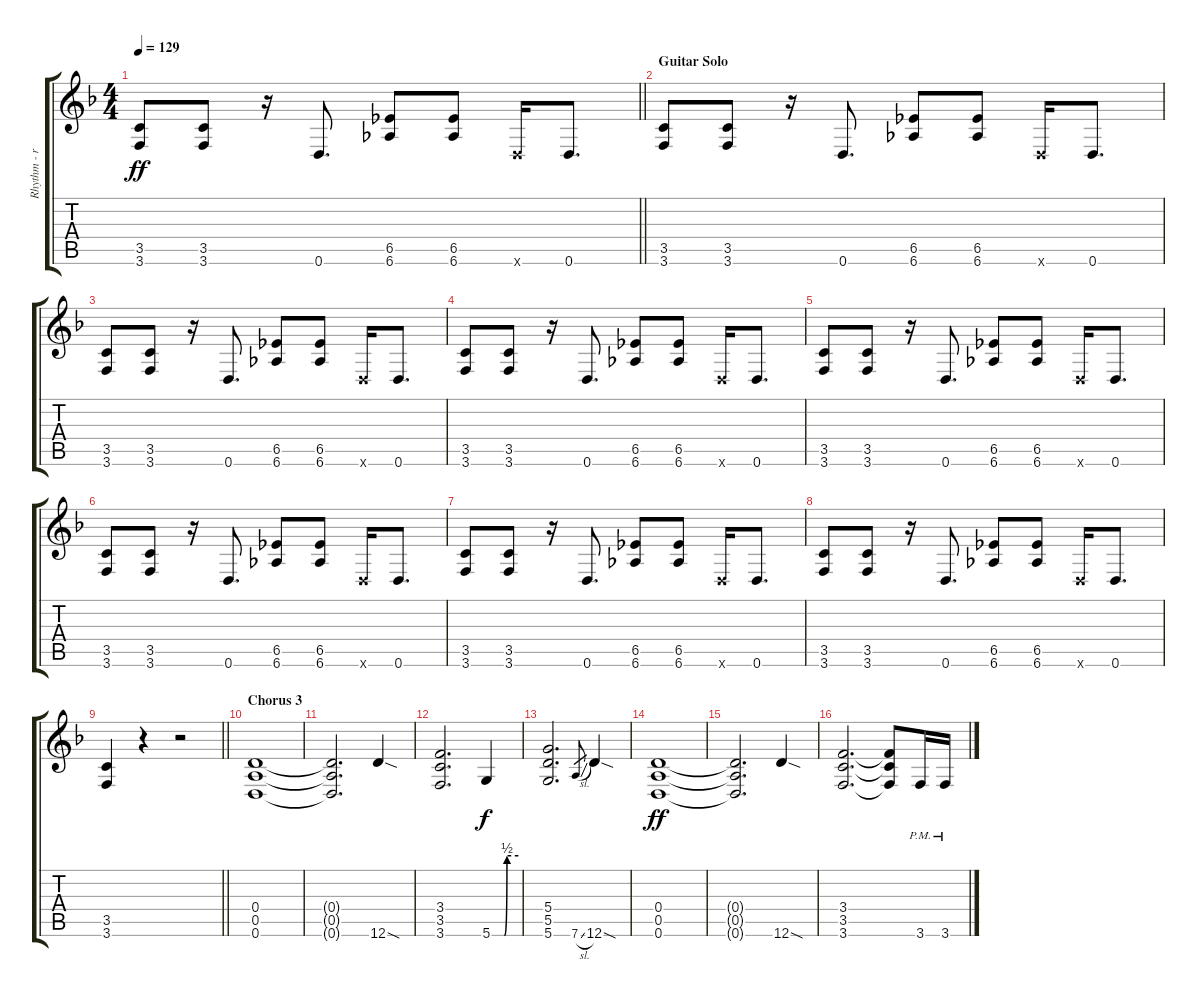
\track ("Rhythm - right" "Rhythm - r") {instrument distortionguitar}
\staff {score tabs}
\tuning (E4 B3 G3 D3 A2 D2) {hide}
\ts (4 4)
\tempo 129
\clef g2
\barLineRight lightlight
\ks dminor
(3.5 3.6).8{dy ff} (3.5 3.6).8 r.16 0.6.8{d} (6.5 6.6).8 (6.5 6.6).8 0.6{x}.16 0.6.8{d} |
\section ("" "Guitar Solo")
(3.5 3.6).8 (3.5 3.6).8 r.16 0.6.8{d} (6.5 6.6).8 (6.5 6.6).8 0.6{x}.16 0.6.8{d} |
(3.5 3.6).8 (3.5 3.6).8 r.16 0.6.8{d} (6.5 6.6).8 (6.5 6.6).8 0.6{x}.16 0.6.8{d} |
(3.5 3.6).8 (3.5 3.6).8 r.16 0.6.8{d} (6.5 6.6).8 (6.5 6.6).8 0.6{x}.16 0.6.8{d} |
(3.5 3.6).8 (3.5 3.6).8 r.16 0.6.8{d} (6.5 6.6).8 (6.5 6.6).8 0.6{x}.16 0.6.8{d} |
(3.5 3.6).8 (3.5 3.6).8 r.16 0.6.8{d} (6.5 6.6).8 (6.5 6.6).8 0.6{x}.16 0.6.8{d} |
(3.5 3.6).8 (3.5 3.6).8 r.16 0.6.8{d} (6.5 6.6).8 (6.5 6.6).8 0.6{x}.16 0.6.8{d} |
(3.5 3.6).8 (3.5 3.6).8 r.16 0.6.8{d} (6.5 6.6).8 (6.5 6.6).8 0.6{x}.16 0.6.8{d} |
\barLineRight lightlight
(3.5 3.6).4 r.4 r.2 |
\section ("" "Chorus 3")
(0.4 0.5 0.6).1 |
(0.4{t} 0.5{t} 0.6{t}).2{d} 12.6{sod}.4 |
(3.4 3.5 3.6).2{d} 5.6{be (custom 0 0 28 0 34 2 60 2)}.4{dy f} |
(5.4 5.5 5.6).2{d} 7.6{sl}.8{gr} 12.6{sod}.4 |
(0.4 0.5 0.6).1{dy ff} |
(0.4{t} 0.5{t} 0.6{t}).2{d} 12.6{sod}.4 |
(3.4 3.5 3.6).2{d} (3.4{t} 3.5{t} 3.6{t}).8 3.6{pm}.16 3.6{pm}.16
